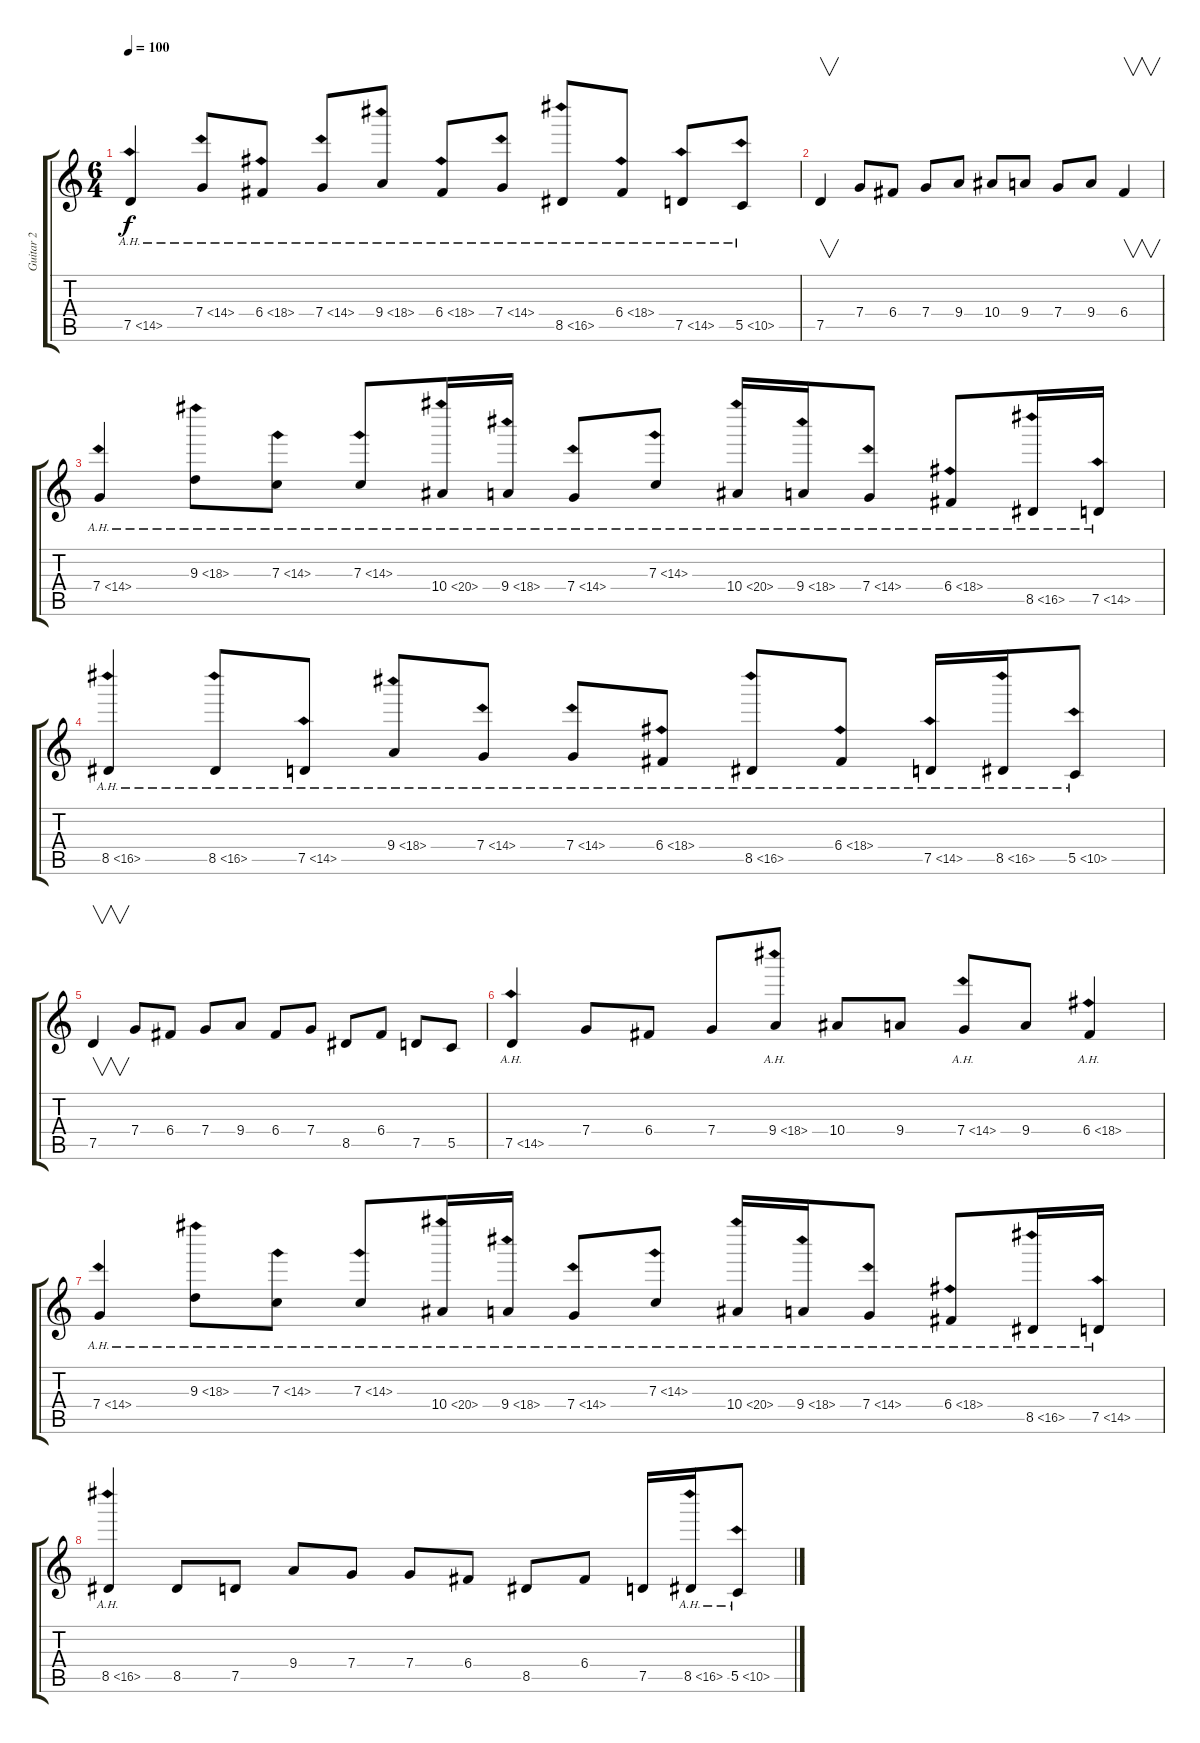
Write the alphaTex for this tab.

\track ("Guitar 2" "Guitar 2") {instrument distortionguitar}
\staff {score tabs}
\tuning (D4 A3 F3 C3 G2 D2) {hide}
\ts (6 4)
\tempo 100
\clef g2
\ks c
7.5{ah 7}.4{dy f instrument distortionguitar} 7.4{ah 7}.8 6.4{ah 12}.8 7.4{ah 7}.8 9.4{ah 9}.8 6.4{ah 12}.8 7.4{ah 7}.8 8.5{ah 8}.8 6.4{ah 12}.8 7.5{ah 7}.8 5.5{ah 5}.8 |
7.5.4{v} 7.4.8 6.4.8 7.4.8 9.4.8 10.4.8 9.4.8 7.4.8 9.4.8 6.4.4{v} |
7.4{ah 7}.4 9.3{ah 9}.8 7.3{ah 7}.8 7.3{ah 7}.8 10.4{ah 10}.16 9.4{ah 9}.16 7.4{ah 7}.8 7.3{ah 7}.8 10.4{ah 10}.16 9.4{ah 9}.16 7.4{ah 7}.8 6.4{ah 12}.8 8.5{ah 8}.16 7.5{ah 7}.16 |
8.5{ah 8}.4 8.5{ah 8}.8 7.5{ah 7}.8 9.4{ah 9}.8 7.4{ah 7}.8 7.4{ah 7}.8 6.4{ah 12}.8 8.5{ah 8}.8 6.4{ah 12}.8 7.5{ah 7}.16 8.5{ah 8}.16 5.5{ah 5}.8 |
7.5.4{v} 7.4.8 6.4.8 7.4.8 9.4.8 6.4.8 7.4.8 8.5.8 6.4.8 7.5.8 5.5.8 |
7.5{ah 7}.4 7.4.8 6.4.8 7.4.8 9.4{ah 9}.8 10.4.8 9.4.8 7.4{ah 7}.8 9.4.8 6.4{ah 12}.4 |
7.4{ah 7}.4 9.3{ah 9}.8 7.3{ah 7}.8 7.3{ah 7}.8 10.4{ah 10}.16 9.4{ah 9}.16 7.4{ah 7}.8 7.3{ah 7}.8 10.4{ah 10}.16 9.4{ah 9}.16 7.4{ah 7}.8 6.4{ah 12}.8 8.5{ah 8}.16 7.5{ah 7}.16 |
8.5{ah 8}.4 8.5.8 7.5.8 9.4.8 7.4.8 7.4.8 6.4.8 8.5.8 6.4.8 7.5.16 8.5{ah 8}.16 5.5{ah 5}.8
